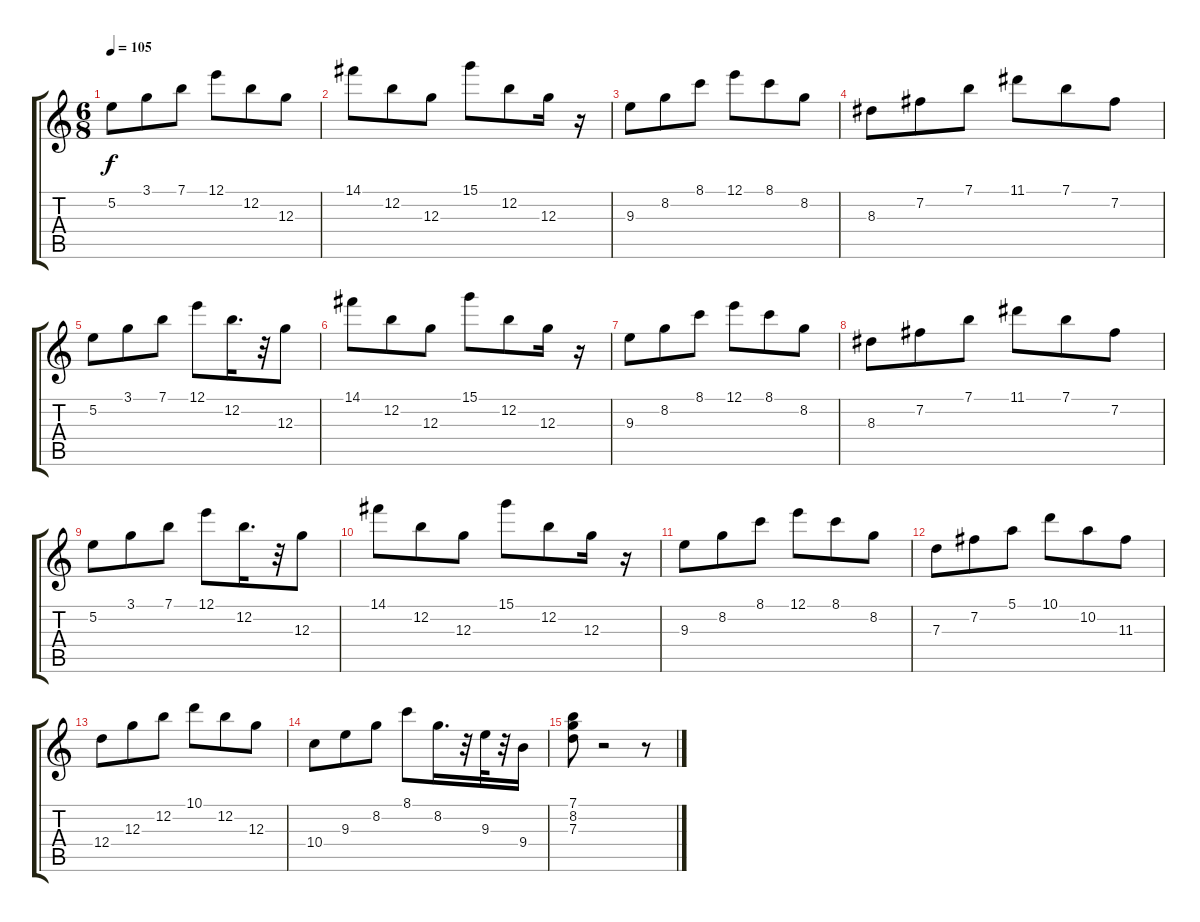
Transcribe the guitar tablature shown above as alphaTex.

\track "" {instrument electricbassfinger}
\staff {score tabs}
\tuning (E4 B3 G3 D3 A2 E2) {hide}
\ts (6 8)
\tempo 105
\clef g2
\ks c
5.2.8{dy f} 3.1.8 7.1.8 12.1.8 12.2.8 12.3.8 |
14.1.8 12.2.8 12.3.8 15.1.8 12.2.8 12.3.16 r.16 |
9.3.8 8.2.8 8.1.8 12.1.8 8.1.8 8.2.8 |
8.3.8 7.2.8 7.1.8 11.1.8 7.1.8 7.2.8 |
5.2.8 3.1.8 7.1.8 12.1.8 12.2.16{d} r.32 12.3.8 |
14.1.8 12.2.8 12.3.8 15.1.8 12.2.8 12.3.16 r.16 |
9.3.8 8.2.8 8.1.8 12.1.8 8.1.8 8.2.8 |
8.3.8 7.2.8 7.1.8 11.1.8 7.1.8 7.2.8 |
5.2.8 3.1.8 7.1.8 12.1.8 12.2.16{d} r.32 12.3.8 |
14.1.8 12.2.8 12.3.8 15.1.8 12.2.8 12.3.16 r.16 |
9.3.8 8.2.8 8.1.8 12.1.8 8.1.8 8.2.8 |
7.3.8 7.2.8 5.1.8 10.1.8 10.2.8 11.3.8 |
12.4.8 12.3.8 12.2.8 10.1.8 12.2.8 12.3.8 |
10.4.8 9.3.8 8.2.8 8.1.8 8.2.16{d} r.32 9.3.32 r.32 9.4.16 |
(7.1 8.2 7.3).8 r.2 r.8
